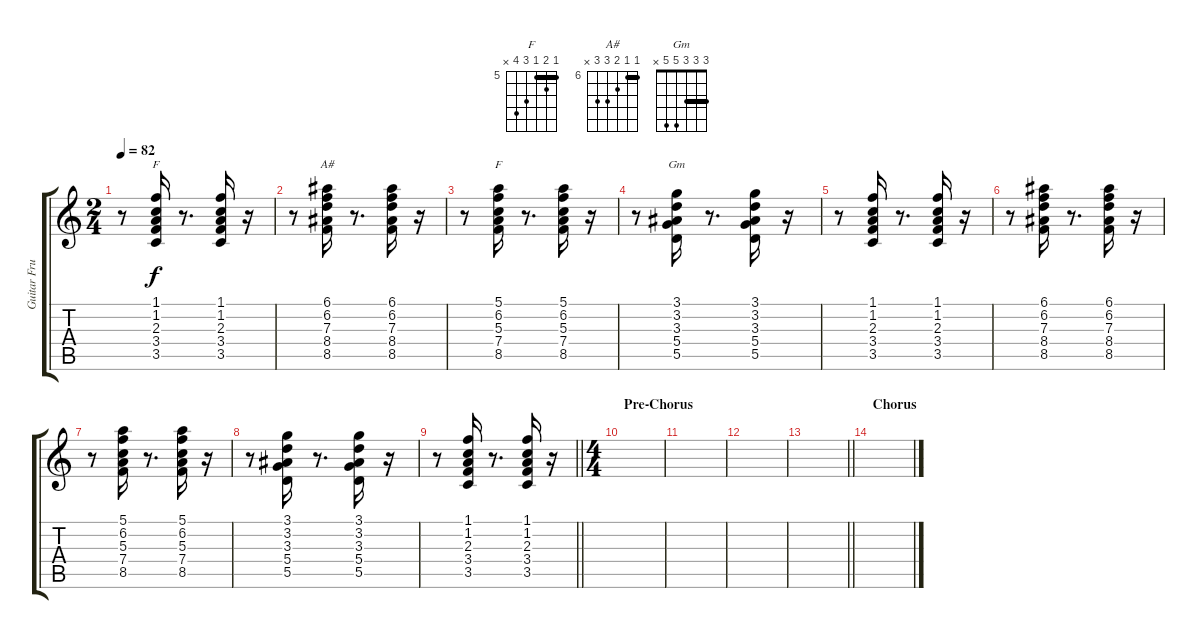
\track ("Guitar Frusciante Clean" "Guitar Fru") {instrument distortionguitar}
\staff {score tabs}
\tuning (E4 B3 G3 D3 A2 E2) {hide}
\chord ("F" 1 1 2 3 3 x) {barre 1}
\chord ("A#" 6 6 7 8 8 x) {firstfret 6 barre 6}
\chord ("F" 5 6 5 7 8 x) {firstfret 5 barre 5}
\chord ("Gm" 3 3 3 5 5 x) {barre 3}
\ts (2 4)
\tempo 82
\clef g2
\ks c
r.8{dy f} (1.1 1.2 2.3 3.4 3.5).16{ch "F"} r.8{d} (1.1 1.2 2.3 3.4 3.5).16 r.16 |
r.8 (6.1 6.2 7.3 8.4 8.5).16{ch "A#"} r.8{d} (6.1 6.2 7.3 8.4 8.5).16 r.16 |
r.8 (5.1 6.2 5.3 7.4 8.5).16{ch "F"} r.8{d} (5.1 6.2 5.3 7.4 8.5).16 r.16 |
r.8 (3.1 3.2 3.3 5.4 5.5).16{ch "Gm"} r.8{d} (3.1 3.2 3.3 5.4 5.5).16 r.16 |
r.8 (1.1 1.2 2.3 3.4 3.5).16 r.8{d} (1.1 1.2 2.3 3.4 3.5).16 r.16 |
r.8 (6.1 6.2 7.3 8.4 8.5).16 r.8{d} (6.1 6.2 7.3 8.4 8.5).16 r.16 |
r.8 (5.1 6.2 5.3 7.4 8.5).16 r.8{d} (5.1 6.2 5.3 7.4 8.5).16 r.16 |
r.8 (3.1 3.2 3.3 5.4 5.5).16 r.8{d} (3.1 3.2 3.3 5.4 5.5).16 r.16 |
\barLineRight lightlight
r.8 (1.1 1.2 2.3 3.4 3.5).16 r.8{d} (1.1 1.2 2.3 3.4 3.5).16 r.16 |
\ts (4 4)
\section ("" "Pre-Chorus")
|
|
|
\barLineRight lightlight
|
\section ("" "Chorus")
